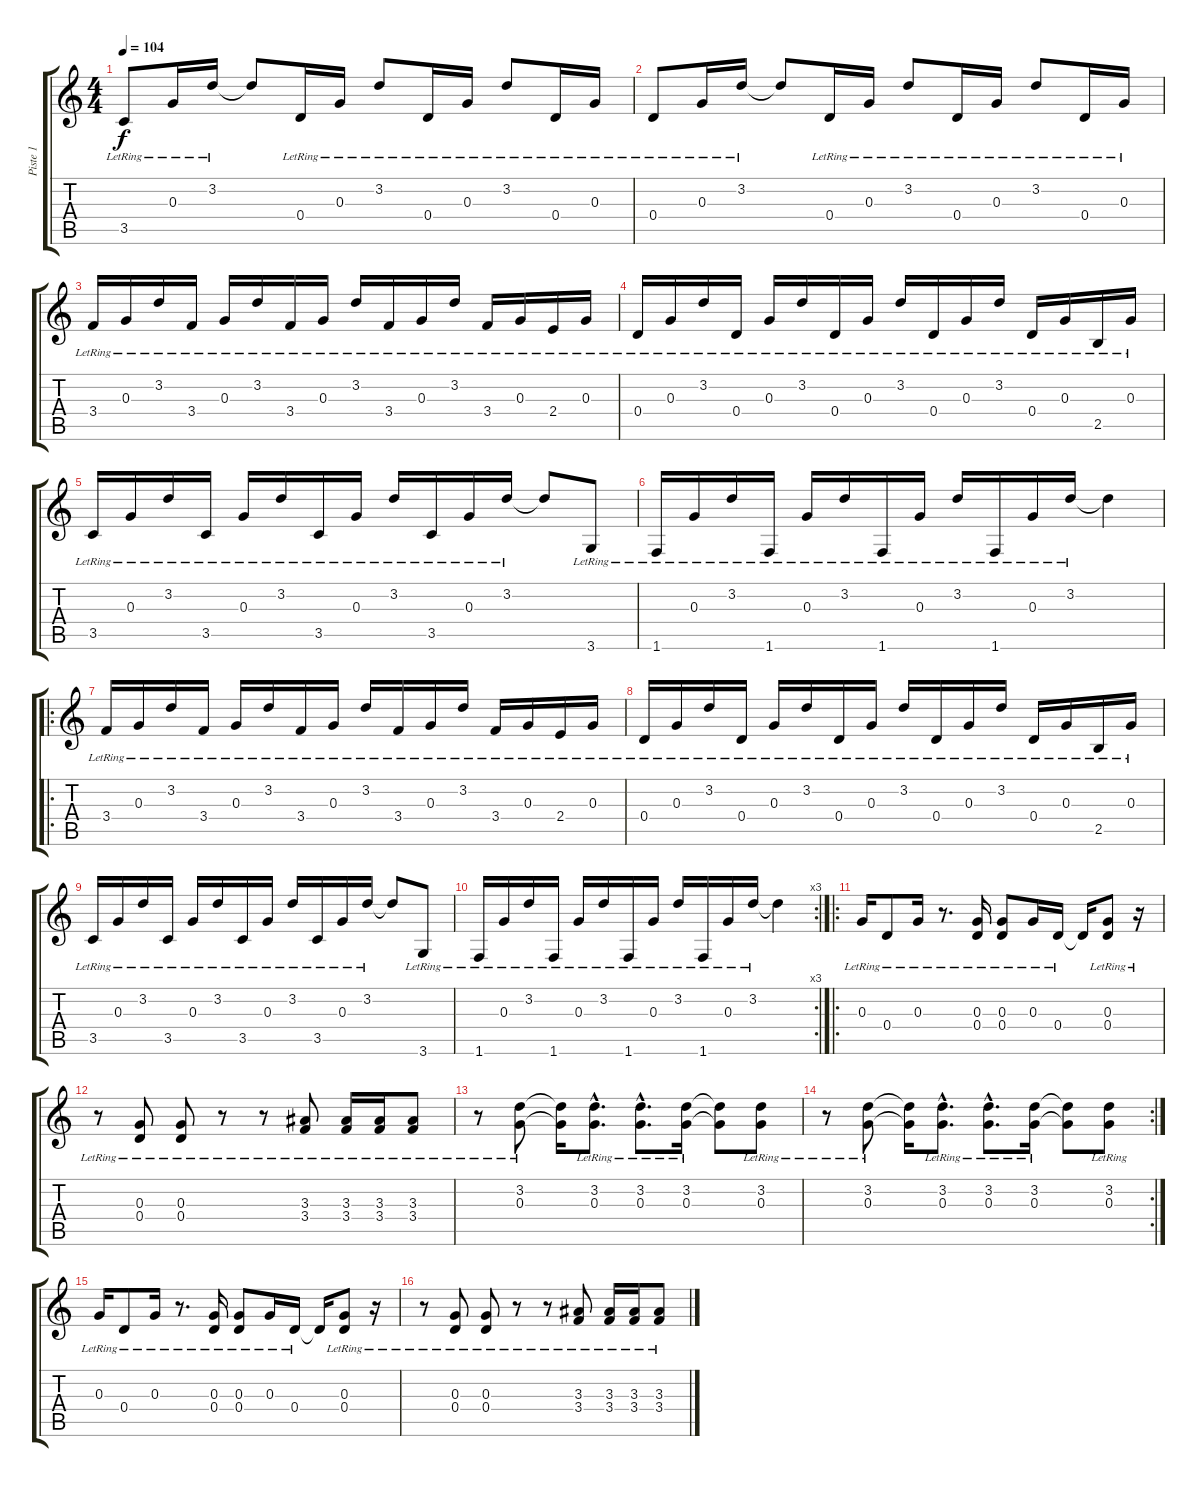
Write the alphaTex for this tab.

\track ("Piste 1" "Piste 1") {instrument electricguitarclean}
\staff {score tabs}
\tuning (E4 B3 G3 D3 A2 E2) {hide}
\ts (4 4)
\tempo 104
\clef g2
\ks c
3.5{lr}.8{dy f} 0.3{lr}.16 3.2{lr}.16 3.2{t}.8 0.4{lr}.16 0.3{lr}.16 3.2{lr}.8 0.4{lr}.16 0.3{lr}.16 3.2{lr}.8 0.4{lr}.16 0.3{lr}.16 |
0.4{lr}.8 0.3{lr}.16 3.2{lr}.16 3.2{t}.8 0.4{lr}.16 0.3{lr}.16 3.2{lr}.8 0.4{lr}.16 0.3{lr}.16 3.2{lr}.8 0.4{lr}.16 0.3{lr}.16 |
3.4{lr}.16 0.3{lr}.16 3.2{lr}.16 3.4{lr}.16 0.3{lr}.16 3.2{lr}.16 3.4{lr}.16 0.3{lr}.16 3.2{lr}.16 3.4{lr}.16 0.3{lr}.16 3.2{lr}.16 3.4{lr}.16 0.3{lr}.16 2.4{lr}.16 0.3{lr}.16 |
0.4{lr}.16 0.3{lr}.16 3.2{lr}.16 0.4{lr}.16 0.3{lr}.16 3.2{lr}.16 0.4{lr}.16 0.3{lr}.16 3.2{lr}.16 0.4{lr}.16 0.3{lr}.16 3.2{lr}.16 0.4{lr}.16 0.3{lr}.16 2.5{lr}.16 0.3{lr}.16 |
3.5{lr}.16 0.3{lr}.16 3.2{lr}.16 3.5{lr}.16 0.3{lr}.16 3.2{lr}.16 3.5{lr}.16 0.3{lr}.16 3.2{lr}.16 3.5{lr}.16 0.3{lr}.16 3.2{lr}.16 3.2{t}.8 3.6{lr}.8 |
1.6{lr}.16 0.3{lr}.16 3.2{lr}.16 1.6{lr}.16 0.3{lr}.16 3.2{lr}.16 1.6{lr}.16 0.3{lr}.16 3.2{lr}.16 1.6{lr}.16 0.3{lr}.16 3.2{lr}.16 3.2{t}.4 |
\ro
3.4{lr}.16 0.3{lr}.16 3.2{lr}.16 3.4{lr}.16 0.3{lr}.16 3.2{lr}.16 3.4{lr}.16 0.3{lr}.16 3.2{lr}.16 3.4{lr}.16 0.3{lr}.16 3.2{lr}.16 3.4{lr}.16 0.3{lr}.16 2.4{lr}.16 0.3{lr}.16 |
0.4{lr}.16 0.3{lr}.16 3.2{lr}.16 0.4{lr}.16 0.3{lr}.16 3.2{lr}.16 0.4{lr}.16 0.3{lr}.16 3.2{lr}.16 0.4{lr}.16 0.3{lr}.16 3.2{lr}.16 0.4{lr}.16 0.3{lr}.16 2.5{lr}.16 0.3{lr}.16 |
3.5{lr}.16 0.3{lr}.16 3.2{lr}.16 3.5{lr}.16 0.3{lr}.16 3.2{lr}.16 3.5{lr}.16 0.3{lr}.16 3.2{lr}.16 3.5{lr}.16 0.3{lr}.16 3.2{lr}.16 3.2{t}.8 3.6{lr}.8 |
\rc 3
1.6{lr}.16 0.3{lr}.16 3.2{lr}.16 1.6{lr}.16 0.3{lr}.16 3.2{lr}.16 1.6{lr}.16 0.3{lr}.16 3.2{lr}.16 1.6{lr}.16 0.3{lr}.16 3.2{lr}.16 3.2{t}.4 |
\ro
0.3{lr}.16 0.4{lr}.8 0.3{lr}.16 r.8{d} (0.3{lr} 0.4{lr}).16 (0.3{lr} 0.4{lr}).8 0.3{lr}.16 0.4{lr}.16 0.4{t}.16 (0.3{lr} 0.4{lr}).8 r.16 |
r.8 (0.3{lr} 0.4{lr}).8 (0.3{lr} 0.4{lr}).8 r.8 r.8 (3.3{lr} 3.4{lr}).8 (3.3{lr} 3.4{lr}).16 (3.3{lr} 3.4{lr}).16 (3.3{lr} 3.4{lr}).8 |
r.8 (3.2{lr} 0.3{lr}).8 (3.2{t} 0.3{t}).16 (3.2{hac lr} 0.3{hac lr}).8{d} (3.2{hac lr} 0.3{hac lr}).8{d} (3.2{lr} 0.3{lr}).16 (3.2{t} 0.3{t}).8 (3.2{lr} 0.3{lr}).8 |
\rc 2
r.8 (3.2{lr} 0.3{lr}).8 (3.2{t} 0.3{t}).16 (3.2{hac lr} 0.3{hac lr}).8{d} (3.2{hac lr} 0.3{hac lr}).8{d} (3.2{lr} 0.3{lr}).16 (3.2{t} 0.3{t}).8 (3.2{lr} 0.3{lr}).8 |
0.3{lr}.16 0.4{lr}.8 0.3{lr}.16 r.8{d} (0.3{lr} 0.4{lr}).16 (0.3{lr} 0.4{lr}).8 0.3{lr}.16 0.4{lr}.16 0.4{t}.16 (0.3{lr} 0.4{lr}).8 r.16 |
r.8 (0.3{lr} 0.4{lr}).8 (0.3{lr} 0.4{lr}).8 r.8 r.8 (3.3{lr} 3.4{lr}).8 (3.3{lr} 3.4{lr}).16 (3.3{lr} 3.4{lr}).16 (3.3{lr} 3.4{lr}).8
